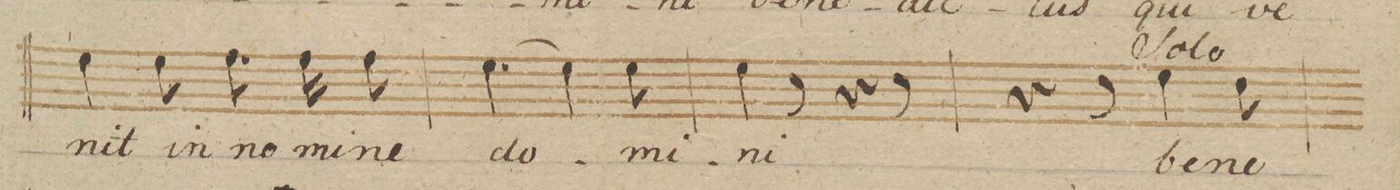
**kern	**text
*I"Alto.	*
*clefC3	*
*k[b-e-]	*
*M6/8	*
4f\	-nit
8f\	in
8.g\	no-
16g\	-mi-
8g\	-ne
=45	=45
[4.f\	do-
4f\]	.
8f\	-mi-
=46	=46
4f\	-ni
8r	.
4r	.
8r	.
=47	=47
4r	.
8r	.
4f\	be-
8e-\	-ne-
=48	=48
*-	*-
